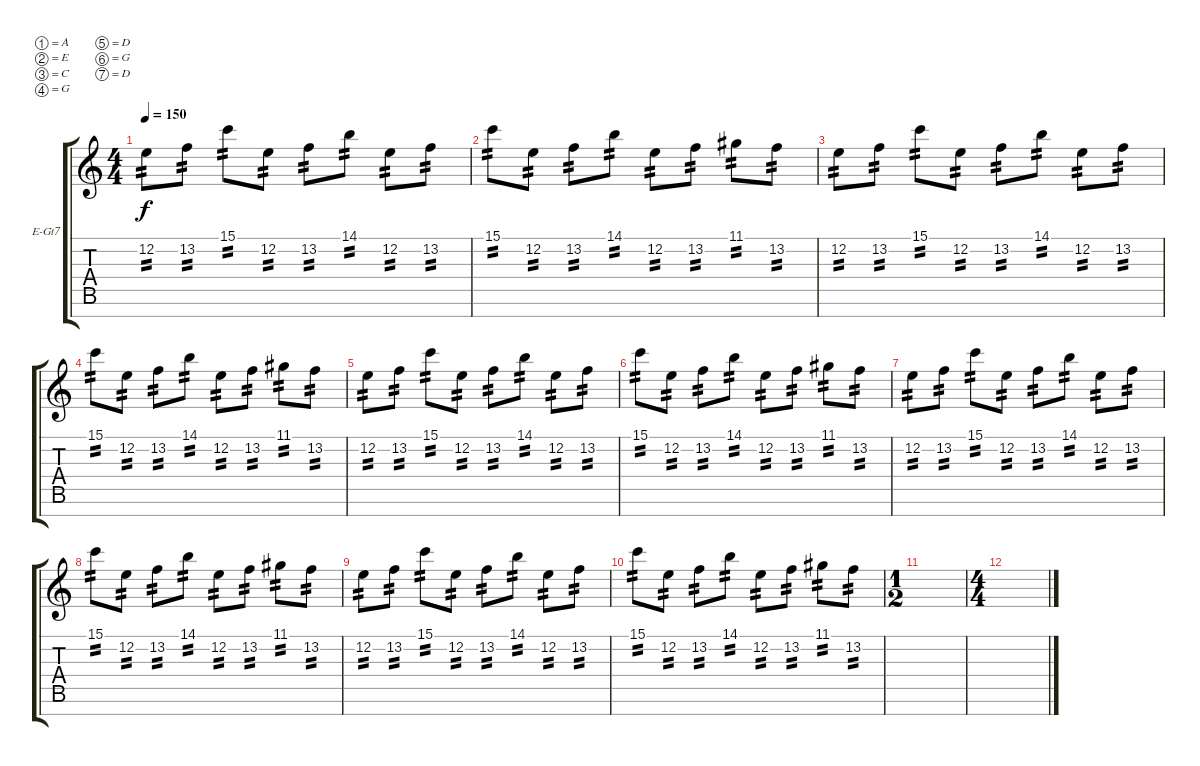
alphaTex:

\defaultSystemsLayout 4
\bracketExtendMode groupsimilarinstruments
\firstSystemTrackNameOrientation horizontal
\otherSystemsTrackNameOrientation horizontal
\track ("Electric Guitar" "E-Gt7") {instrument distortionguitar}
\staff {score tabs}
\tuning (A3 E3 C3 G2 D2 G1 D1)
\ts (4 4)
\tempo 150
\clef g2
\ks c
12.2.8{tp 2 dy f} 13.2.8{tp 2} 15.1.8{tp 2} 12.2.8{tp 2} 13.2.8{tp 2} 14.1.8{tp 2} 12.2.8{tp 2} 13.2.8{tp 2} |
15.1.8{tp 2} 12.2.8{tp 2} 13.2.8{tp 2} 14.1.8{tp 2} 12.2.8{tp 2} 13.2.8{tp 2} 11.1.8{tp 2} 13.2.8{tp 2} |
12.2.8{tp 2} 13.2.8{tp 2} 15.1.8{tp 2} 12.2.8{tp 2} 13.2.8{tp 2} 14.1.8{tp 2} 12.2.8{tp 2} 13.2.8{tp 2} |
15.1.8{tp 2} 12.2.8{tp 2} 13.2.8{tp 2} 14.1.8{tp 2} 12.2.8{tp 2} 13.2.8{tp 2} 11.1.8{tp 2} 13.2.8{tp 2} |
12.2.8{tp 2} 13.2.8{tp 2} 15.1.8{tp 2} 12.2.8{tp 2} 13.2.8{tp 2} 14.1.8{tp 2} 12.2.8{tp 2} 13.2.8{tp 2} |
15.1.8{tp 2} 12.2.8{tp 2} 13.2.8{tp 2} 14.1.8{tp 2} 12.2.8{tp 2} 13.2.8{tp 2} 11.1.8{tp 2} 13.2.8{tp 2} |
12.2.8{tp 2} 13.2.8{tp 2} 15.1.8{tp 2} 12.2.8{tp 2} 13.2.8{tp 2} 14.1.8{tp 2} 12.2.8{tp 2} 13.2.8{tp 2} |
15.1.8{tp 2} 12.2.8{tp 2} 13.2.8{tp 2} 14.1.8{tp 2} 12.2.8{tp 2} 13.2.8{tp 2} 11.1.8{tp 2} 13.2.8{tp 2} |
12.2.8{tp 2} 13.2.8{tp 2} 15.1.8{tp 2} 12.2.8{tp 2} 13.2.8{tp 2} 14.1.8{tp 2} 12.2.8{tp 2} 13.2.8{tp 2} |
15.1.8{tp 2} 12.2.8{tp 2} 13.2.8{tp 2} 14.1.8{tp 2} 12.2.8{tp 2} 13.2.8{tp 2} 11.1.8{tp 2} 13.2.8{tp 2} |
\ts (1 2)
|
\ts (4 4)
